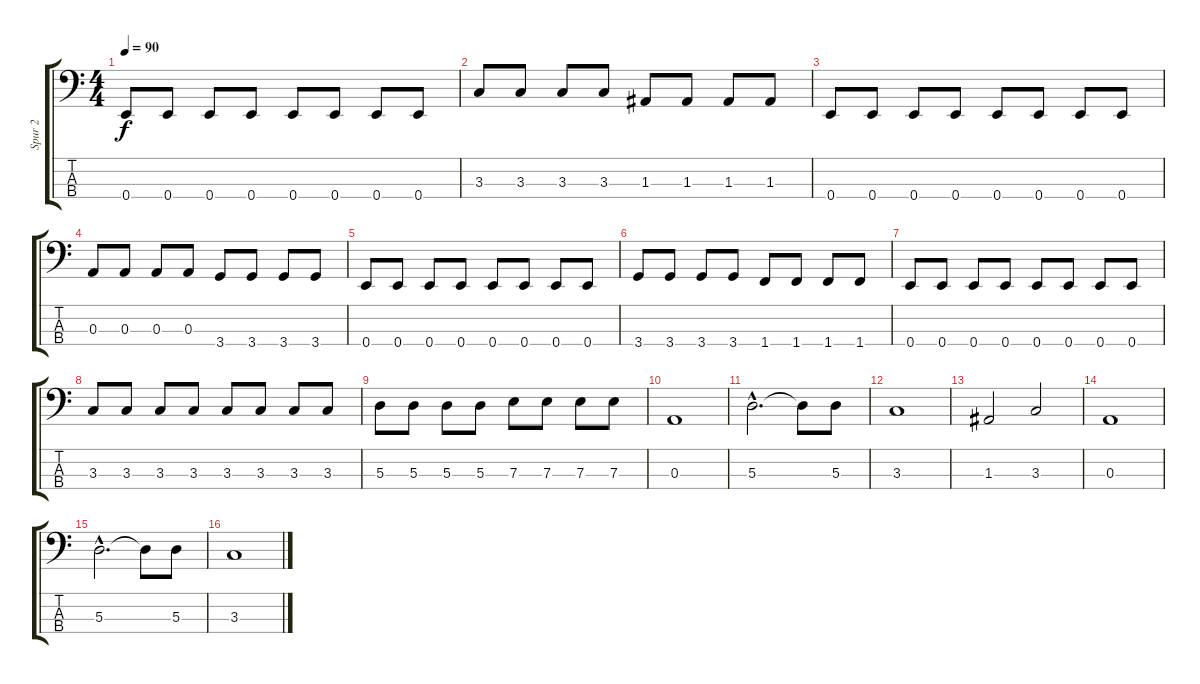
\track ("Spur 2" "Spur 2") {instrument electricbassfinger}
\staff {score tabs}
\tuning (G2 D2 A1 E1) {hide}
\ts (4 4)
\tempo 90
\clef f4
\ks c
0.4.8{dy f} 0.4.8 0.4.8 0.4.8 0.4.8 0.4.8 0.4.8 0.4.8 |
3.3.8 3.3.8 3.3.8 3.3.8 1.3.8 1.3.8 1.3.8 1.3.8 |
0.4.8 0.4.8 0.4.8 0.4.8 0.4.8 0.4.8 0.4.8 0.4.8 |
0.3.8 0.3.8 0.3.8 0.3.8 3.4.8 3.4.8 3.4.8 3.4.8 |
0.4.8 0.4.8 0.4.8 0.4.8 0.4.8 0.4.8 0.4.8 0.4.8 |
3.4.8 3.4.8 3.4.8 3.4.8 1.4.8 1.4.8 1.4.8 1.4.8 |
0.4.8 0.4.8 0.4.8 0.4.8 0.4.8 0.4.8 0.4.8 0.4.8 |
3.3.8 3.3.8 3.3.8 3.3.8 3.3.8 3.3.8 3.3.8 3.3.8 |
5.3.8 5.3.8 5.3.8 5.3.8 7.3.8 7.3.8 7.3.8 7.3.8 |
0.3.1 |
5.3{hac}.2{d} 5.3{t}.8 5.3.8 |
3.3.1 |
1.3.2 3.3.2 |
0.3.1 |
5.3{hac}.2{d} 5.3{t}.8 5.3.8 |
3.3.1
